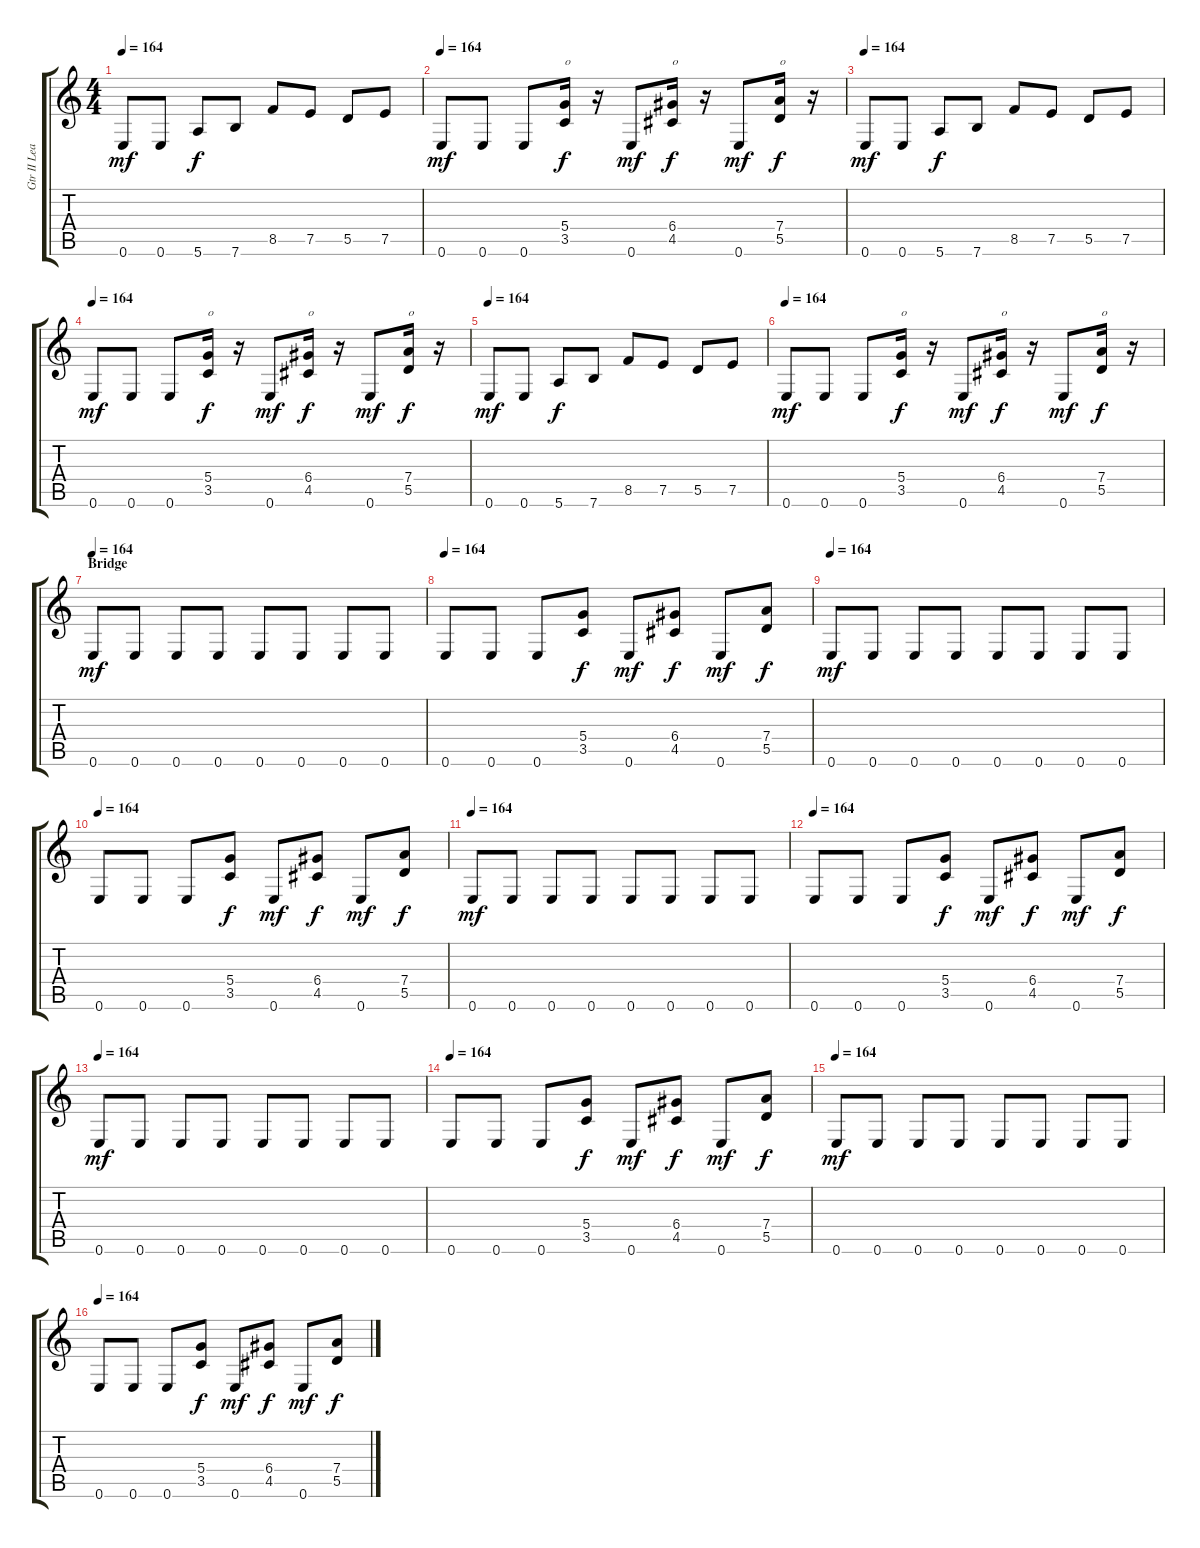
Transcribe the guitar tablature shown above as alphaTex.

\track ("Gtr II Lead" "Gtr II Lea") {instrument overdrivenguitar}
\staff {score tabs}
\tuning (E4 B3 G3 D3 A2 E2) {hide}
\ts (4 4)
\tempo 164
\clef g2
\ks c
0.6.8{dy mf} 0.6.8 5.6.8{dy f} 7.6.8 8.5.8 7.5.8 5.5.8 7.5.8 |
\tempo 164
0.6.8{dy mf} 0.6.8 0.6.8 (5.4 3.5).16{txt "o" dy f} r.16 0.6.8{dy mf} (6.4 4.5).16{txt "o" dy f} r.16 0.6.8{dy mf} (7.4 5.5).16{txt "o" dy f} r.16 |
\tempo 164
0.6.8{dy mf} 0.6.8 5.6.8{dy f} 7.6.8 8.5.8 7.5.8 5.5.8 7.5.8 |
\tempo 164
0.6.8{dy mf} 0.6.8 0.6.8 (5.4 3.5).16{txt "o" dy f} r.16 0.6.8{dy mf} (6.4 4.5).16{txt "o" dy f} r.16 0.6.8{dy mf} (7.4 5.5).16{txt "o" dy f} r.16 |
\tempo 164
0.6.8{dy mf} 0.6.8 5.6.8{dy f} 7.6.8 8.5.8 7.5.8 5.5.8 7.5.8 |
\tempo 164
0.6.8{dy mf} 0.6.8 0.6.8 (5.4 3.5).16{txt "o" dy f} r.16 0.6.8{dy mf} (6.4 4.5).16{txt "o" dy f} r.16 0.6.8{dy mf} (7.4 5.5).16{txt "o" dy f} r.16 |
\section ("" "Bridge")
\tempo 164
0.6.8{dy mf} 0.6.8 0.6.8 0.6.8 0.6.8 0.6.8 0.6.8 0.6.8 |
\tempo 164
0.6.8 0.6.8 0.6.8 (5.4 3.5).8{dy f} 0.6.8{dy mf} (6.4 4.5).8{dy f} 0.6.8{dy mf} (7.4 5.5).8{dy f} |
\tempo 164
0.6.8{dy mf} 0.6.8 0.6.8 0.6.8 0.6.8 0.6.8 0.6.8 0.6.8 |
\tempo 164
0.6.8 0.6.8 0.6.8 (5.4 3.5).8{dy f} 0.6.8{dy mf} (6.4 4.5).8{dy f} 0.6.8{dy mf} (7.4 5.5).8{dy f} |
\tempo 164
0.6.8{dy mf} 0.6.8 0.6.8 0.6.8 0.6.8 0.6.8 0.6.8 0.6.8 |
\tempo 164
0.6.8 0.6.8 0.6.8 (5.4 3.5).8{dy f} 0.6.8{dy mf} (6.4 4.5).8{dy f} 0.6.8{dy mf} (7.4 5.5).8{dy f} |
\tempo 164
0.6.8{dy mf} 0.6.8 0.6.8 0.6.8 0.6.8 0.6.8 0.6.8 0.6.8 |
\tempo 164
0.6.8 0.6.8 0.6.8 (5.4 3.5).8{dy f} 0.6.8{dy mf} (6.4 4.5).8{dy f} 0.6.8{dy mf} (7.4 5.5).8{dy f} |
\tempo 164
0.6.8{dy mf} 0.6.8 0.6.8 0.6.8 0.6.8 0.6.8 0.6.8 0.6.8 |
\tempo 164
0.6.8 0.6.8 0.6.8 (5.4 3.5).8{dy f} 0.6.8{dy mf} (6.4 4.5).8{dy f} 0.6.8{dy mf} (7.4 5.5).8{dy f}
